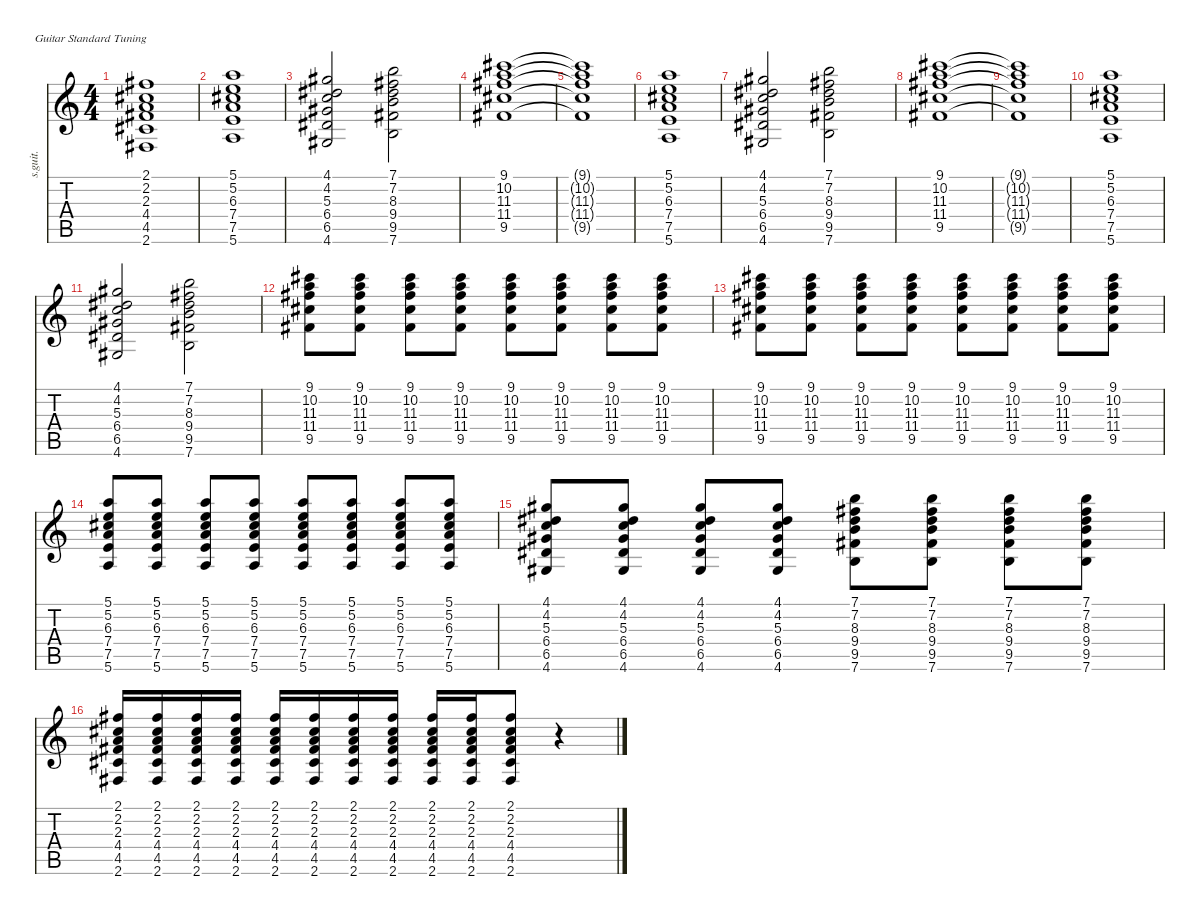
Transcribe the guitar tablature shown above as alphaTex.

\defaultSystemsLayout 4
\hideDynamics
\bracketExtendMode nobrackets
\track ("" "s.guit.") {instrument distortionguitar}
\staff {score tabs}
\tuning (E4 B3 G3 D3 A2 E2)
\ts (4 4)
\tempo (180 hide)
\clef g2
\ks c
(2.1{t acc #} 2.2{t acc #} 2.3{t} 4.4{t acc #} 4.5{t acc #} 2.6{t acc #}).1{dy f} |
(5.1 5.2 6.3{acc #} 7.4 7.5 5.6).1 |
(4.1{acc #} 4.2{acc #} 5.3 6.4{acc #} 6.5{acc #} 4.6{acc #}).2 (7.1 7.2{acc #} 8.3{acc #} 9.4 9.5{acc #} 7.6).2 |
(9.1{acc #} 10.2 11.3{acc #} 11.4{acc #} 9.5{acc #}).1 |
(9.1{t acc #} 10.2{t} 11.3{t acc #} 11.4{t acc #} 9.5{t acc #}).1 |
(5.1 5.2 6.3{acc #} 7.4 7.5 5.6).1 |
(4.1{acc #} 4.2{acc #} 5.3 6.4{acc #} 6.5{acc #} 4.6{acc #}).2 (7.1 7.2{acc #} 8.3{acc #} 9.4 9.5{acc #} 7.6).2 |
(9.1{acc #} 10.2 11.3{acc #} 11.4{acc #} 9.5{acc #}).1 |
(9.1{t acc #} 10.2{t} 11.3{t acc #} 11.4{t acc #} 9.5{t acc #}).1 |
(5.1 5.2 6.3{acc #} 7.4 7.5 5.6).1 |
(4.1{acc #} 4.2{acc #} 5.3 6.4{acc #} 6.5{acc #} 4.6{acc #}).2 (7.1 7.2{acc #} 8.3{acc #} 9.4 9.5{acc #} 7.6).2 |
(9.1{acc #} 10.2 11.3{acc #} 11.4{acc #} 9.5{acc #}).8 (9.1{acc #} 10.2 11.3{acc #} 11.4{acc #} 9.5{acc #}).8 (9.1{acc #} 10.2 11.3{acc #} 11.4{acc #} 9.5{acc #}).8 (9.1{acc #} 10.2 11.3{acc #} 11.4{acc #} 9.5{acc #}).8 (9.1{acc #} 10.2 11.3{acc #} 11.4{acc #} 9.5{acc #}).8 (9.1{acc #} 10.2 11.3{acc #} 11.4{acc #} 9.5{acc #}).8 (9.1{acc #} 10.2 11.3{acc #} 11.4{acc #} 9.5{acc #}).8 (9.1{acc #} 10.2 11.3{acc #} 11.4{acc #} 9.5{acc #}).8 |
(9.1{acc #} 10.2 11.3{acc #} 11.4{acc #} 9.5{acc #}).8 (9.1{acc #} 10.2 11.3{acc #} 11.4{acc #} 9.5{acc #}).8 (9.1{acc #} 10.2 11.3{acc #} 11.4{acc #} 9.5{acc #}).8 (9.1{acc #} 10.2 11.3{acc #} 11.4{acc #} 9.5{acc #}).8 (9.1{acc #} 10.2 11.3{acc #} 11.4{acc #} 9.5{acc #}).8 (9.1{acc #} 10.2 11.3{acc #} 11.4{acc #} 9.5{acc #}).8 (9.1{acc #} 10.2 11.3{acc #} 11.4{acc #} 9.5{acc #}).8 (9.1{acc #} 10.2 11.3{acc #} 11.4{acc #} 9.5{acc #}).8 |
(5.1 5.2 6.3{acc #} 7.4 7.5 5.6).8 (5.1 5.2 6.3{acc #} 7.4 7.5 5.6).8 (5.1 5.2 6.3{acc #} 7.4 7.5 5.6).8 (5.1 5.2 6.3{acc #} 7.4 7.5 5.6).8 (5.1 5.2 6.3{acc #} 7.4 7.5 5.6).8 (5.1 5.2 6.3{acc #} 7.4 7.5 5.6).8 (5.1 5.2 6.3{acc #} 7.4 7.5 5.6).8 (5.1 5.2 6.3{acc #} 7.4 7.5 5.6).8 |
(4.1{acc #} 4.2{acc #} 5.3 6.4{acc #} 6.5{acc #} 4.6{acc #}).8 (4.1{acc #} 4.2{acc #} 5.3 6.4{acc #} 6.5{acc #} 4.6{acc #}).8 (4.1{acc #} 4.2{acc #} 5.3 6.4{acc #} 6.5{acc #} 4.6{acc #}).8 (4.1{acc #} 4.2{acc #} 5.3 6.4{acc #} 6.5{acc #} 4.6{acc #}).8 (7.1 7.2{acc #} 8.3{acc #} 9.4 9.5{acc #} 7.6).8 (7.1 7.2{acc #} 8.3{acc #} 9.4 9.5{acc #} 7.6).8 (7.1 7.2{acc #} 8.3{acc #} 9.4 9.5{acc #} 7.6).8 (7.1 7.2{acc #} 8.3{acc #} 9.4 9.5{acc #} 7.6).8 |
(2.1{acc #} 2.2{acc #} 2.3 4.4{acc #} 4.5{acc #} 2.6{acc #}).16 (2.1{acc #} 2.2{acc #} 2.3 4.4{acc #} 4.5{acc #} 2.6{acc #}).16 (2.1{acc #} 2.2{acc #} 2.3 4.4{acc #} 4.5{acc #} 2.6{acc #}).16 (2.1{acc #} 2.2{acc #} 2.3 4.4{acc #} 4.5{acc #} 2.6{acc #}).16 (2.1{acc #} 2.2{acc #} 2.3 4.4{acc #} 4.5{acc #} 2.6{acc #}).16 (2.1{acc #} 2.2{acc #} 2.3 4.4{acc #} 4.5{acc #} 2.6{acc #}).16 (2.1{acc #} 2.2{acc #} 2.3 4.4{acc #} 4.5{acc #} 2.6{acc #}).16 (2.1{acc #} 2.2{acc #} 2.3 4.4{acc #} 4.5{acc #} 2.6{acc #}).16 (2.1{acc #} 2.2{acc #} 2.3 4.4{acc #} 4.5{acc #} 2.6{acc #}).16 (2.1{acc #} 2.2{acc #} 2.3 4.4{acc #} 4.5{acc #} 2.6{acc #}).16 (2.1{acc #} 2.2{acc #} 2.3 4.4{acc #} 4.5{acc #} 2.6{acc #}).8 r.4
